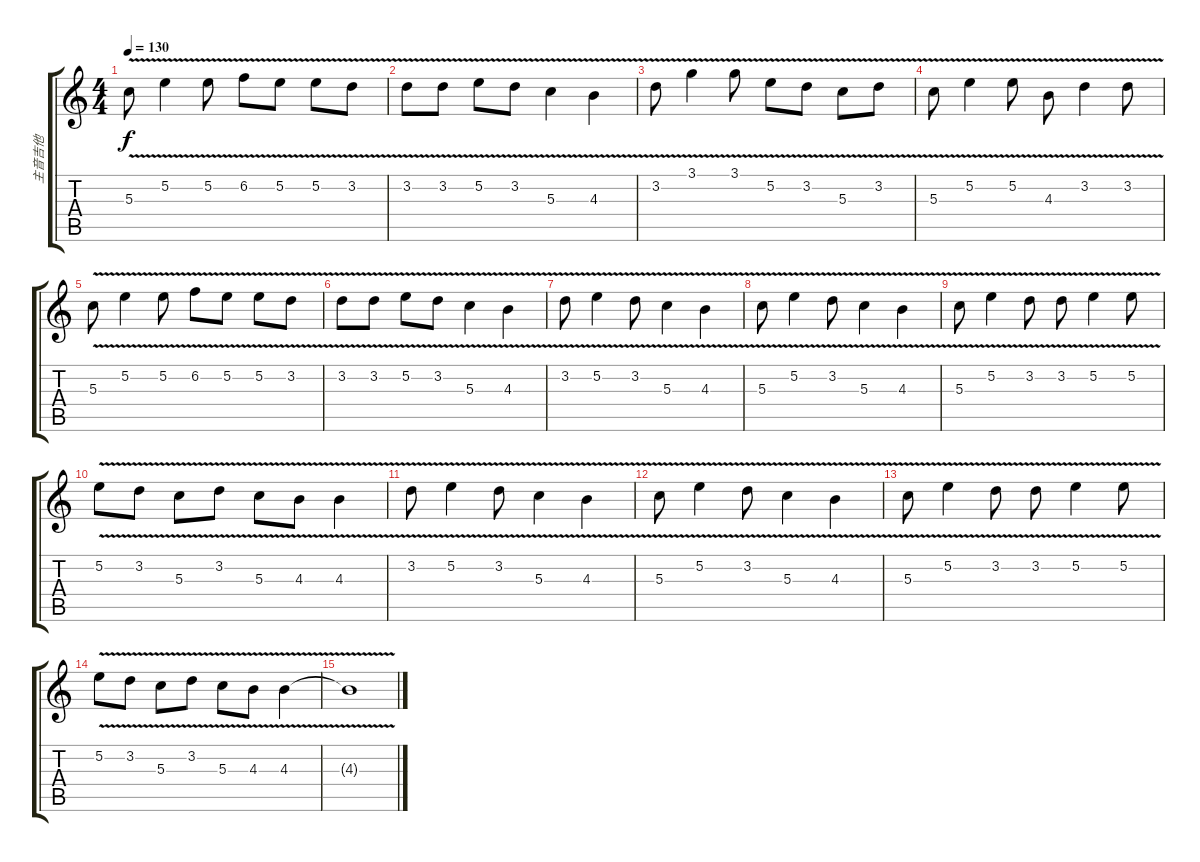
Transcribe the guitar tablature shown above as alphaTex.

\track ("主音吉他" "主音吉他") {instrument distortionguitar}
\staff {score tabs}
\tuning (E4 B3 G3 D3 A2 E2) {hide}
\ts (4 4)
\tempo 130
\clef g2
\ks c
5.3{v}.8{dy f} 5.2{v}.4 5.2{v}.8 6.2{v}.8 5.2{v}.8 5.2{v}.8 3.2{v}.8 |
3.2{v}.8 3.2{v}.8 5.2{v}.8 3.2{v}.8 5.3{v}.4 4.3{v}.4 |
3.2{v}.8 3.1{v}.4 3.1{v}.8 5.2{v}.8 3.2{v}.8 5.3{v}.8 3.2{v}.8 |
5.3{v}.8 5.2{v}.4 5.2{v}.8 4.3{v}.8 3.2{v}.4 3.2{v}.8 |
5.3{v}.8 5.2{v}.4 5.2{v}.8 6.2{v}.8 5.2{v}.8 5.2{v}.8 3.2{v}.8 |
3.2{v}.8 3.2{v}.8 5.2{v}.8 3.2{v}.8 5.3{v}.4 4.3{v}.4 |
3.2{v}.8 5.2{v}.4 3.2{v}.8 5.3{v}.4 4.3{v}.4 |
5.3{v}.8 5.2{v}.4 3.2{v}.8 5.3{v}.4 4.3{v}.4 |
5.3{v}.8 5.2{v}.4 3.2{v}.8 3.2{v}.8 5.2{v}.4 5.2{v}.8 |
5.2{v}.8 3.2{v}.8 5.3{v}.8 3.2{v}.8 5.3{v}.8 4.3{v}.8 4.3{v}.4 |
3.2{v}.8 5.2{v}.4 3.2{v}.8 5.3{v}.4 4.3{v}.4 |
5.3{v}.8 5.2{v}.4 3.2{v}.8 5.3{v}.4 4.3{v}.4 |
5.3{v}.8 5.2{v}.4 3.2{v}.8 3.2{v}.8 5.2{v}.4 5.2{v}.8 |
5.2{v}.8 3.2{v}.8 5.3{v}.8 3.2{v}.8 5.3{v}.8 4.3{v}.8 4.3{v}.4 |
4.3{t}.1
